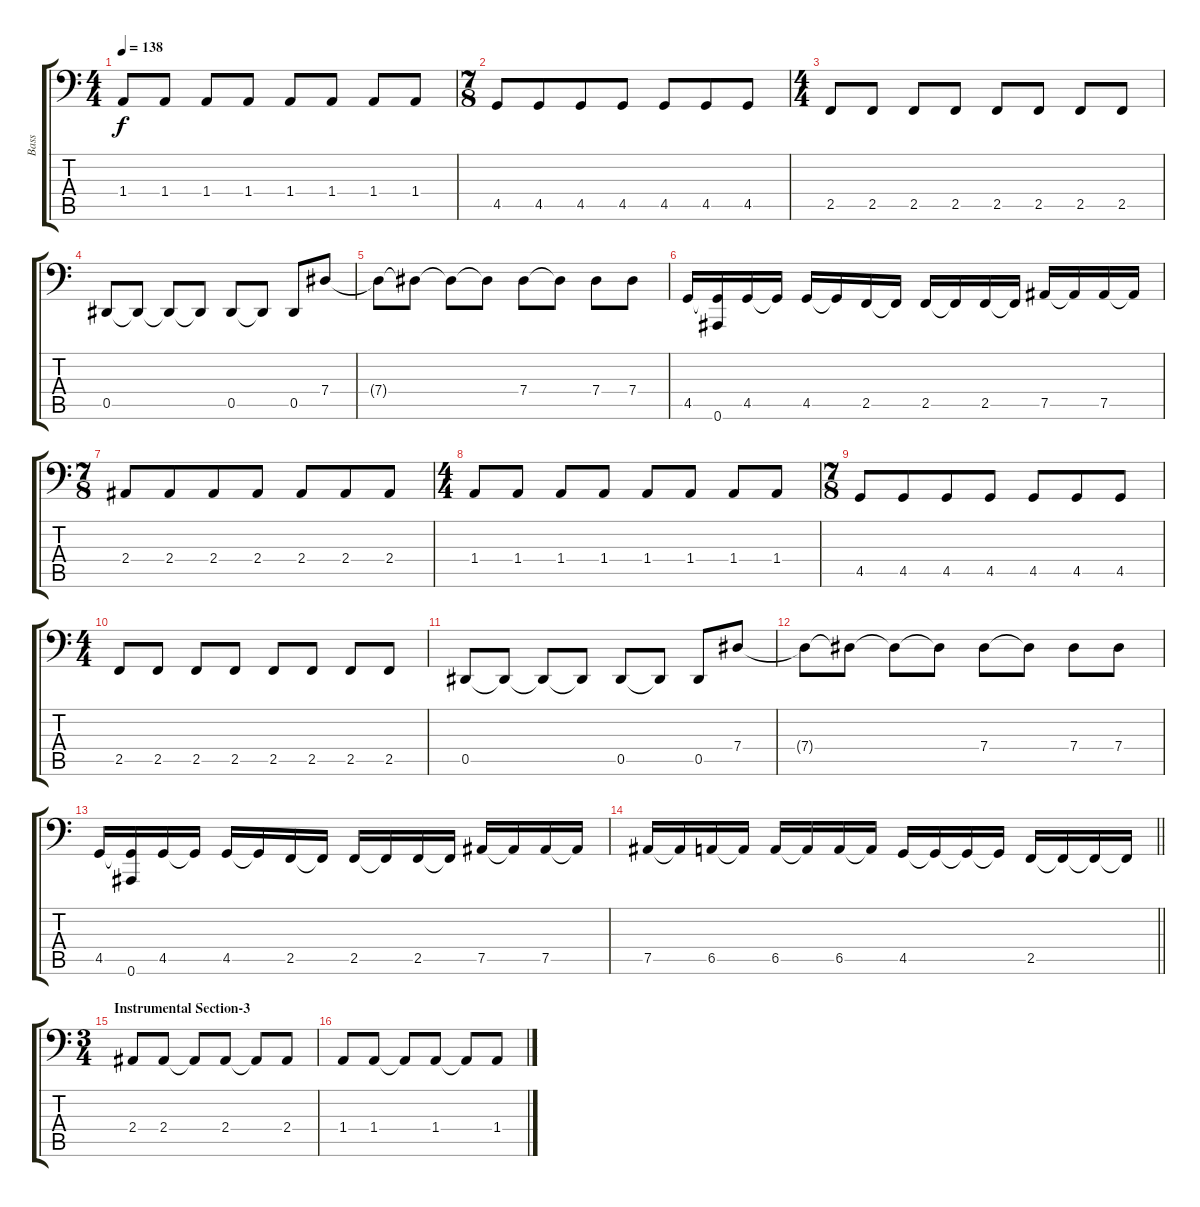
\track ("Bass" "Bass") {instrument electricbassfinger}
\staff {score tabs}
\tuning (B2 Gb2 Db2 Ab1 Eb1 Bb0) {hide}
\ts (4 4)
\tempo 138
\clef f4
\ks c
1.4.8{dy f} 1.4.8 1.4.8 1.4.8 1.4.8 1.4.8 1.4.8 1.4.8 |
\ts (7 8)
4.5.8 4.5.8 4.5.8 4.5.8 4.5.8 4.5.8 4.5.8 |
\ts (4 4)
2.5.8 2.5.8 2.5.8 2.5.8 2.5.8 2.5.8 2.5.8 2.5.8 |
0.5.8 0.5{t}.8 0.5{t}.8 0.5{t}.8 0.5.8 0.5{t}.8 0.5.8 7.4.8 |
7.4{t}.8 7.4{t}.8 7.4{t}.8 7.4{t}.8 7.4.8 7.4{t}.8 7.4.8 7.4.8 |
4.5.16 (4.5{t} 0.6).16 4.5.16 4.5{t}.16 4.5.16 4.5{t}.16 2.5.16 2.5{t}.16 2.5.16 2.5{t}.16 2.5.16 2.5{t}.16 7.5.16 7.5{t}.16 7.5.16 7.5{t}.16 |
\ts (7 8)
2.4.8 2.4.8 2.4.8 2.4.8 2.4.8 2.4.8 2.4.8 |
\ts (4 4)
1.4.8 1.4.8 1.4.8 1.4.8 1.4.8 1.4.8 1.4.8 1.4.8 |
\ts (7 8)
4.5.8 4.5.8 4.5.8 4.5.8 4.5.8 4.5.8 4.5.8 |
\ts (4 4)
2.5.8 2.5.8 2.5.8 2.5.8 2.5.8 2.5.8 2.5.8 2.5.8 |
0.5.8 0.5{t}.8 0.5{t}.8 0.5{t}.8 0.5.8 0.5{t}.8 0.5.8 7.4.8 |
7.4{t}.8 7.4{t}.8 7.4{t}.8 7.4{t}.8 7.4.8 7.4{t}.8 7.4.8 7.4.8 |
4.5.16 (4.5{t} 0.6).16 4.5.16 4.5{t}.16 4.5.16 4.5{t}.16 2.5.16 2.5{t}.16 2.5.16 2.5{t}.16 2.5.16 2.5{t}.16 7.5.16 7.5{t}.16 7.5.16 7.5{t}.16 |
\barLineRight lightlight
7.5.16 7.5{t}.16 6.5.16 6.5{t}.16 6.5.16 6.5{t}.16 6.5.16 6.5{t}.16 4.5.16 4.5{t}.16 4.5{t}.16 4.5{t}.16 2.5.16 2.5{t}.16 2.5{t}.16 2.5{t}.16 |
\ts (3 4)
\section ("" "Instrumental Section-3")
2.4.8 2.4.8 2.4{t}.8 2.4.8 2.4{t}.8 2.4.8 |
1.4.8 1.4.8 1.4{t}.8 1.4.8 1.4{t}.8 1.4.8
